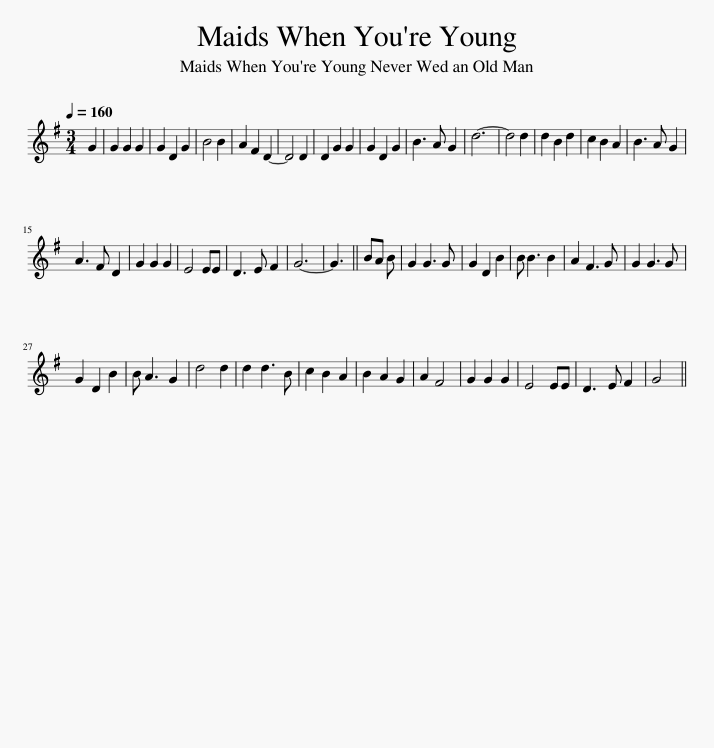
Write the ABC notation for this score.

X:1
L:1/8
Q:1/4=160
M:3/4
I:linebreak $
K:G
V:1 treble
V:1
 G2 | G2 G2 G2 | G2 D2 G2 | B4 B2 | A2 F2 D2- | %5
 D4 D2 | D2 G2 G2 | G2 D2 G2 | B3 A G2 | d6- | %10
 d4 d2 | d2 B2 d2 | c2 B2 A2 | B3 A G2 |$ A3 F D2 | %15
 G2 G2 G2 | E4 EE | D3 E F2 | G6- | G3 || %20
 BA B | G2 G3 G | G2 D2 B2 | B B3 B2 | A2 F3 G | %25
 G2 G3 G |$ G2 D2 B2 | B A3 G2 | d4 d2 | d2 d3 B | %30
 c2 B2 A2 | B2 A2 G2 | A2 F4 | G2 G2 G2 | E4 EE | %35
 D3 E F2 | G4 || %37
